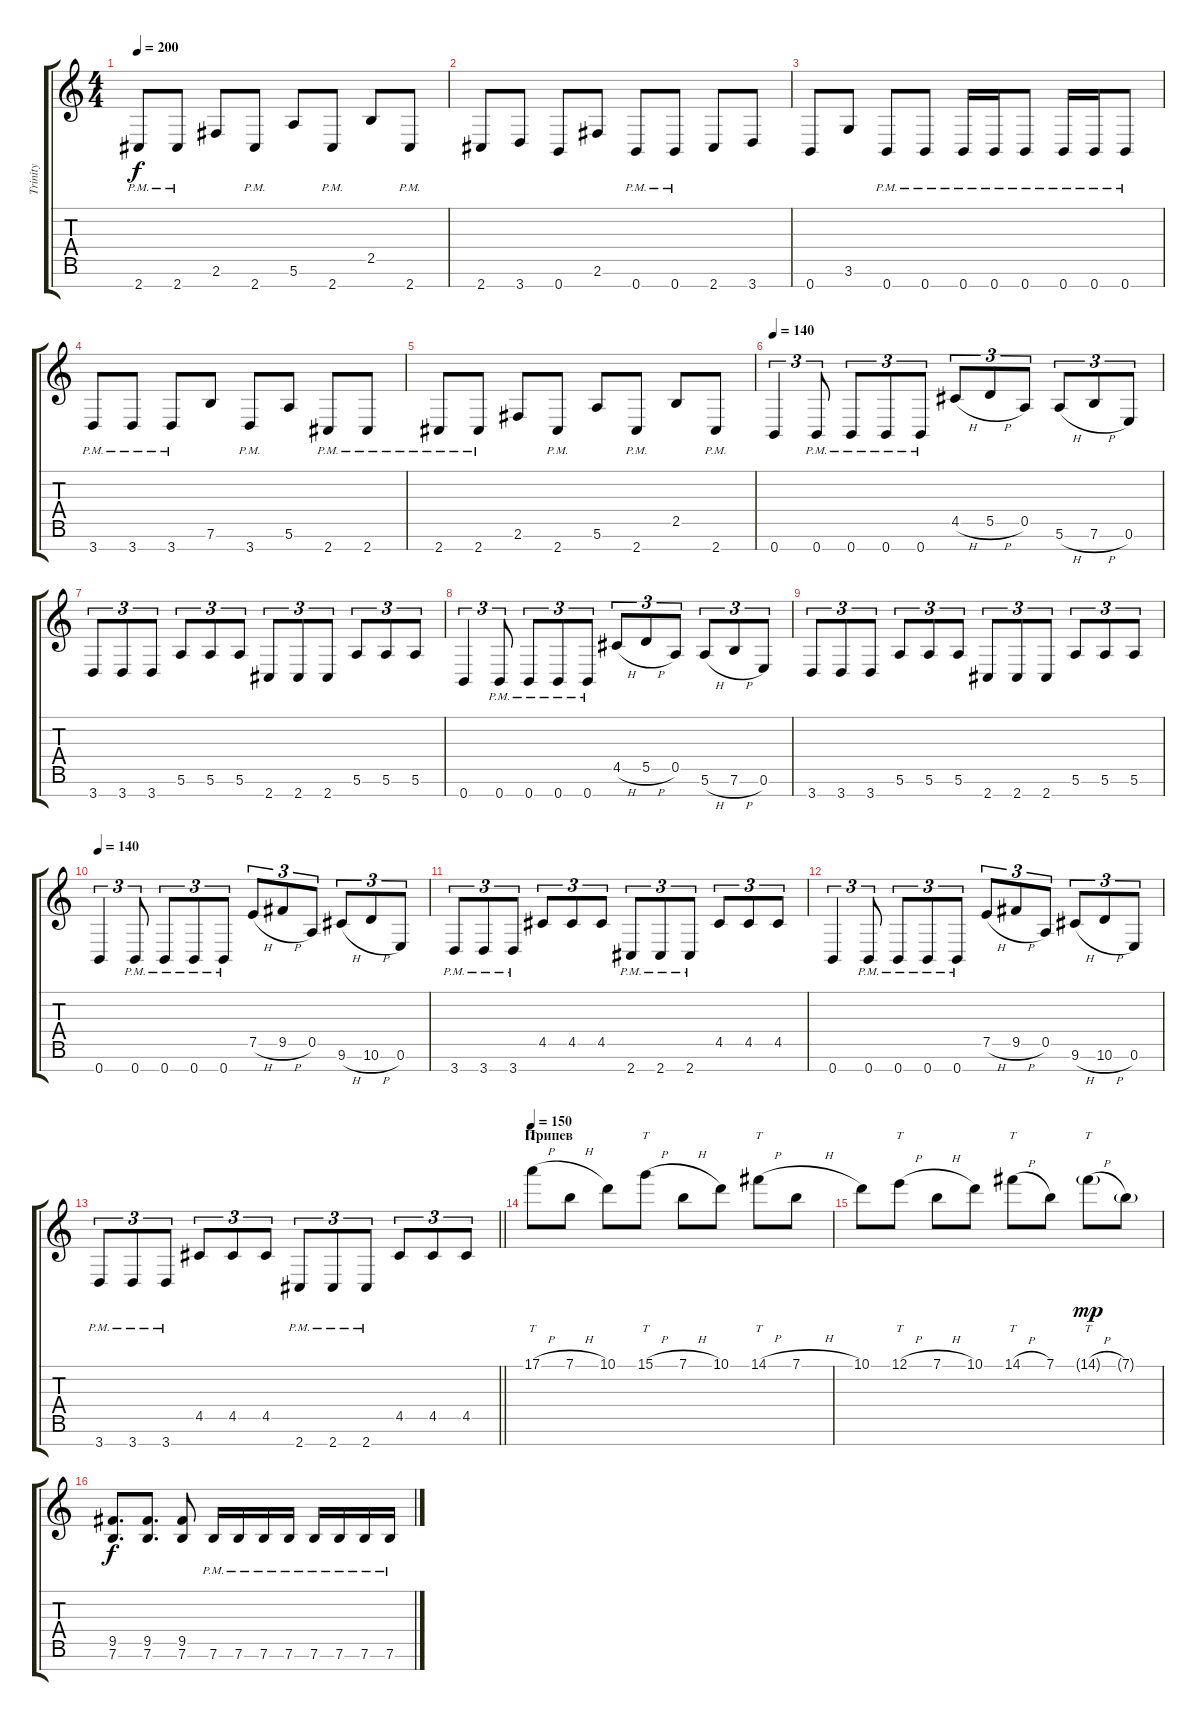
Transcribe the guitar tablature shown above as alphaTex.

\track ("Trinity" "Trinity") {instrument overdrivenguitar}
\staff {score tabs}
\tuning (E4 B3 Gb3 D3 A2 E2 B1) {hide}
\ts (4 4)
\tempo 200
\clef g2
\ks c
2.7{pm}.8{dy f} 2.7{pm}.8 2.6.8 2.7{pm}.8 5.6.8 2.7{pm}.8 2.5.8 2.7{pm}.8 |
2.7.8 3.7.8 0.7.8 2.6.8 0.7{pm}.8 0.7{pm}.8 2.7.8 3.7.8 |
0.7.8 3.6.8 0.7{pm}.8 0.7{pm}.8 0.7{pm}.16 0.7{pm}.16 0.7{pm}.8 0.7{pm}.16 0.7{pm}.16 0.7{pm}.8 |
3.7{pm}.8 3.7{pm}.8 3.7{pm}.8 7.6.8 3.7{pm}.8 5.6.8 2.7{pm}.8 2.7{pm}.8 |
2.7{pm}.8 2.7{pm}.8 2.6.8 2.7{pm}.8 5.6.8 2.7{pm}.8 2.5.8 2.7{pm}.8 |
\tempo 140
0.7.4{tu (3 2)} 0.7{pm}.8{tu (3 2)} 0.7{pm}.8{tu (3 2)} 0.7{pm}.8{tu (3 2)} 0.7{pm}.8{tu (3 2)} 4.5{h}.8{tu (3 2)} 5.5{h}.8{tu (3 2)} 0.5.8{tu (3 2)} 5.6{h}.8{tu (3 2)} 7.6{h}.8{tu (3 2)} 0.6.8{tu (3 2)} |
3.7.8{tu (3 2)} 3.7.8{tu (3 2)} 3.7.8{tu (3 2)} 5.6.8{tu (3 2)} 5.6.8{tu (3 2)} 5.6.8{tu (3 2)} 2.7.8{tu (3 2)} 2.7.8{tu (3 2)} 2.7.8{tu (3 2)} 5.6.8{tu (3 2)} 5.6.8{tu (3 2)} 5.6.8{tu (3 2)} |
0.7.4{tu (3 2)} 0.7{pm}.8{tu (3 2)} 0.7{pm}.8{tu (3 2)} 0.7{pm}.8{tu (3 2)} 0.7{pm}.8{tu (3 2)} 4.5{h}.8{tu (3 2)} 5.5{h}.8{tu (3 2)} 0.5.8{tu (3 2)} 5.6{h}.8{tu (3 2)} 7.6{h}.8{tu (3 2)} 0.6.8{tu (3 2)} |
3.7.8{tu (3 2)} 3.7.8{tu (3 2)} 3.7.8{tu (3 2)} 5.6.8{tu (3 2)} 5.6.8{tu (3 2)} 5.6.8{tu (3 2)} 2.7.8{tu (3 2)} 2.7.8{tu (3 2)} 2.7.8{tu (3 2)} 5.6.8{tu (3 2)} 5.6.8{tu (3 2)} 5.6.8{tu (3 2)} |
\tempo 140
0.7.4{tu (3 2)} 0.7{pm}.8{tu (3 2)} 0.7{pm}.8{tu (3 2)} 0.7{pm}.8{tu (3 2)} 0.7{pm}.8{tu (3 2)} 7.5{h}.8{tu (3 2)} 9.5{h}.8{tu (3 2)} 0.5.8{tu (3 2)} 9.6{h}.8{tu (3 2)} 10.6{h}.8{tu (3 2)} 0.6.8{tu (3 2)} |
3.7{pm}.8{tu (3 2)} 3.7{pm}.8{tu (3 2)} 3.7{pm}.8{tu (3 2)} 4.5.8{tu (3 2)} 4.5.8{tu (3 2)} 4.5.8{tu (3 2)} 2.7{pm}.8{tu (3 2)} 2.7{pm}.8{tu (3 2)} 2.7{pm}.8{tu (3 2)} 4.5.8{tu (3 2)} 4.5.8{tu (3 2)} 4.5.8{tu (3 2)} |
0.7.4{tu (3 2)} 0.7{pm}.8{tu (3 2)} 0.7{pm}.8{tu (3 2)} 0.7{pm}.8{tu (3 2)} 0.7{pm}.8{tu (3 2)} 7.5{h}.8{tu (3 2)} 9.5{h}.8{tu (3 2)} 0.5.8{tu (3 2)} 9.6{h}.8{tu (3 2)} 10.6{h}.8{tu (3 2)} 0.6.8{tu (3 2)} |
\barLineRight lightlight
3.7{pm}.8{tu (3 2)} 3.7{pm}.8{tu (3 2)} 3.7{pm}.8{tu (3 2)} 4.5.8{tu (3 2)} 4.5.8{tu (3 2)} 4.5.8{tu (3 2)} 2.7{pm}.8{tu (3 2)} 2.7{pm}.8{tu (3 2)} 2.7{pm}.8{tu (3 2)} 4.5.8{tu (3 2)} 4.5.8{tu (3 2)} 4.5.8{tu (3 2)} |
\section ("" "Припев")
\tempo 150
17.1{h}.8{tt} 7.1{h}.8 10.1.8 15.1{h}.8{tt} 7.1{h}.8 10.1.8 14.1{h}.8{tt} 7.1{h}.8 |
10.1.8 12.1{h}.8{tt} 7.1{h}.8 10.1.8 14.1{h}.8{tt} 7.1.8 14.1{h g}.8{tt dy mp} 7.1{g}.8 |
(9.5 7.6).8{d dy f} (9.5 7.6).8{d} (9.5 7.6).8 7.6{pm}.16 7.6{pm}.16 7.6{pm}.16 7.6{pm}.16 7.6{pm}.16 7.6{pm}.16 7.6{pm}.16 7.6{pm}.16
